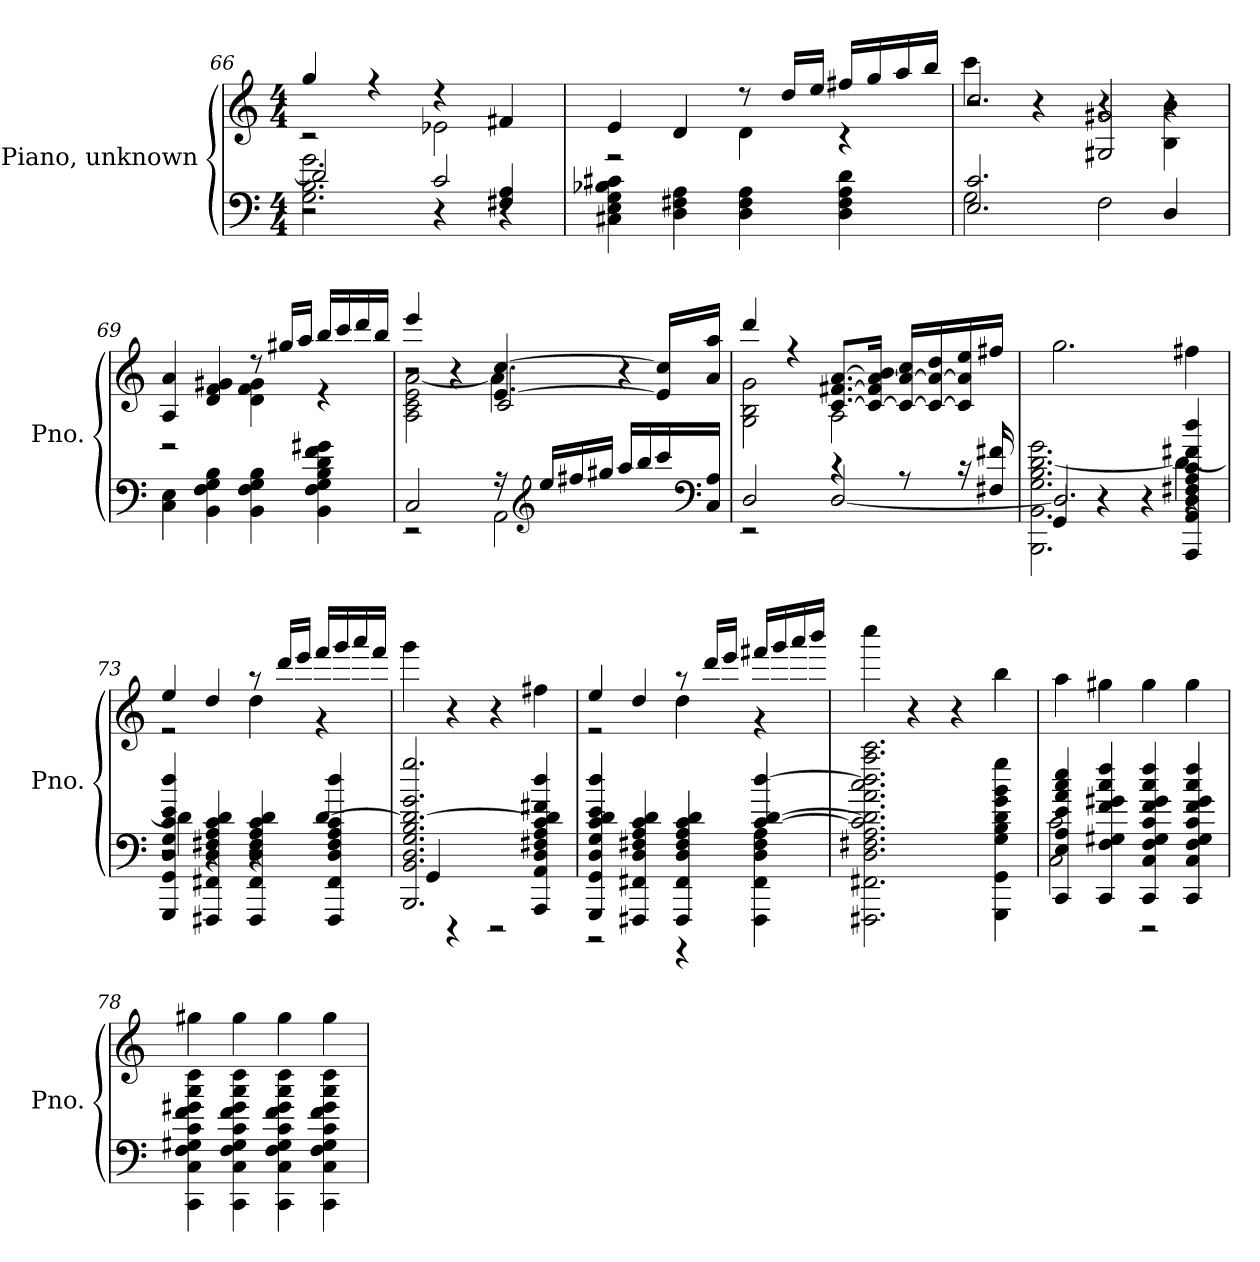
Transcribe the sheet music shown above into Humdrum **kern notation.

**kern	**kern
*part1	*part1
*staff2	*staff1
*I"Piano, unknown	*
*I'Pno.	*
*clefF4	*clefG2
*k[]	*k[]
*M4/4	*M4/4
=66	=66
*^	*^
*	*^	*	*
2r	2.G\ 2.B\ 2.g\	2d/]	4gg/	2r
.	.	.	4r	.
2c/	.	4r	4r	2e-X\
.	4r	4F#X/ 4A/	4f#X/	.
*v	*v	*v	*	*
=67	=67	=67
4C#X\ 4E\ 4G\ 4B-X\ 4c#X\	4e/	2r
4D\ 4F#X\ 4A\	4d/	.
4D\ 4F#\ 4A\	8r	4d\
.	16dd/LL	.
.	16ee/JJ	.
4D\ 4F#\ 4A\ 4d\	16ff#X/LL	4r
.	16gg/	.
.	16aa/	.
.	16bb/JJ	.
=68	=68	=68
*^	*	*^
2.E/ 2.c/	2G\	2.cc/	4ccc\	2r
.	.	.	4r	.
.	2F\	.	4r	2G#X/ 2g#X/
4D/	.	4r	4B\ 4b\	.
*v	*v	*	*	*
*	*	*v	*v
!!LO:LB:g=z
=69	=69	=69
4C\ 4E\	4A/ 4a/	2r
4BB\ 4F\ 4G\ 4B\	4d/ 4f/ 4g#X/	.
4BB\ 4F\ 4G\ 4B\	8r	4d\ 4f\ 4g#\
.	16gg#X/LL	.
.	16aa/JJ	.
4BB\ 4F\ 4G\ 4B\ 4d\ 4f\ 4g#X\	16bb/LL	4r
.	16ccc/	.
.	16ddd/	.
.	16bb/JJ	.
=70	=70	=70
*^	*	*^
2C/	2r	4eee/	2A\ 2c\ 2e\ [2a\	2r
.	.	4r	.	.
16r	2AA\	[4.e/ [4.cc/	4a\]	2c/
*clefG2	*	*	*	*
16ee/LL	.	.	.	.
16ff#X/	.	.	.	.
16gg#X/JJ	.	.	.	.
16aa/LL	.	.	4r	.
16bb/	.	.	.	.
16ccc/	.	16e/] 16cc/]LL	.	.
*clefF4	*	*	*	*
16C/ 16A/JJ	.	16a/ 16aa/JJ	.	.
*	*	*	*v	*v
=71	=71	=71	=71
2D/	2r	4ddd/	2G\ 2B\ 2g\
.	.	4r	.
4r	[2D/	[8.c/ [8.f#X/ [8.a/L	2A\
.	.	16c/_ 16f#/] 16a/_ 16b/Jk	.
8r	.	16c/_ 16a/_ 16cc/LL	.
.	.	16c/_ 16a/_ 16dd/	.
16r	.	16c/] 16a/] 16ee/	.
16F#X/ 16f#X/	.	16ff#X/JJ	.
*	*	*v	*v
!!LO:LB:g=z
=72	=72	=72
*	*^	*
4GG/	2.BBB\ 2.BB\ 2.G\ 2.B\ [2.d\ 2.g\	2.D/]	2.gg\
4r	.	.	.
4r	.	.	.
4AAA/ 4AA/ 4D/ 4F#X/ 4A/ 4c/ 4f#X/ 4dd/	4d\_	4r	4ff#X\
=73	=73	=73	=73
*	*	*	*^
4GGG/ 4GG/ 4D/ 4G/ 4c/ 4e/ 4dd/	4d\]	2r	4ee/	2r
4FFF#X/ 4FF#X/ 4D/ 4F#X/ 4A/ 4c/ 4d/	4r	.	4dd/	.
4FFF#/ 4FF#/ 4D/ 4F#/ 4A/ 4c/ 4d/	2r	4r	8r	4dd\
.	.	.	16ddd/LL	.
.	.	.	16eee/JJ	.
[4d/	.	4FFF#/ 4FF#/ 4D/ 4F#/ 4A/ 4c/ 4dd/	16fff/LL	4r
.	.	.	16ggg/	.
.	.	.	16aaa/	.
.	.	.	16fff/JJ	.
*	*v	*v	*	*
*	*	*v	*v
=74	=74	=74
2.BBB/ 2.BB/ 2.D/ 2.G/ 2.B/ 2.d/_ 2.g/ 2.gg/	4GG/	4ggg\
.	4r	4r
.	2r	4r
4AAA/ 4AA/ 4D/ 4F#X/ 4A/ 4c/ 4d/] 4f#X/ 4dd/	.	4ff#X\
=75	=75	=75
*	*	*^
4GGG/ 4GG/ 4D/ 4G/ 4c/ 4d/ 4e/ 4dd/	2r	4ee/	2r
4FFF#X/ 4FF#X/ 4D/ 4F#X/ 4A/ 4c/ 4d/	.	4dd/	.
4FFF#/ 4FF#/ 4D/ 4F#/ 4A/ 4c/ 4d/	4r	8r	4dd\
.	.	16ddd/LL	.
.	.	16eee/JJ	.
[4c/ [4d/ [4dd/	4FFF#\ 4FF#\ 4D\ 4F#\ 4A\	16fff#X/LL	4r
.	.	16ggg/	.
.	.	16aaa/	.
.	.	16bbb/JJ	.
*v	*v	*	*
*	*v	*v
!!LO:LB:g=z
=76	=76
2.FFF#X\ 2.FF#X\ 2.D\ 2.F#X\ 2.A\ 2.c\] 2.d\] 2.a\ 2.cc\ 2.dd\] 2.aa\ 2.ccc\	4cccc\
.	4r
.	4r
4GGG\ 4GG\ 4G\ 4B\ 4d\ 4g\ 4b\ 4gg\	4bb\
=77	=77
*^	*
4CC/ 4E/ 4A/ 4e/ 4a/ 4cc/ 4ee/	2C\ 2c\	4aa\
4CC/ 4F/ 4G#X/ 4f/ 4g#X/ 4cc/ 4ff/	.	4gg#X\
4CC/ 4C/ 4F/ 4G#/ 4c/ 4f/ 4g#/ 4cc/ 4ff/	2r	4gg#\
4CC/ 4C/ 4F/ 4G#/ 4c/ 4f/ 4g#/ 4cc/ 4ff/	.	4gg#\
*v	*v	*
=78	=78
4CC\ 4C\ 4F\ 4G#X\ 4c\ 4f\ 4g#X\ 4cc\ 4ff\	4gg#X\
4CC\ 4C\ 4F\ 4G#\ 4c\ 4f\ 4g#\ 4cc\ 4ff\	4gg#\
4CC\ 4C\ 4F\ 4G#\ 4c\ 4f\ 4g#\ 4cc\ 4ff\	4gg#\
4CC\ 4C\ 4F\ 4G#\ 4c\ 4f\ 4g#\ 4cc\ 4ff\	4gg#\
=	=
*-	*-
